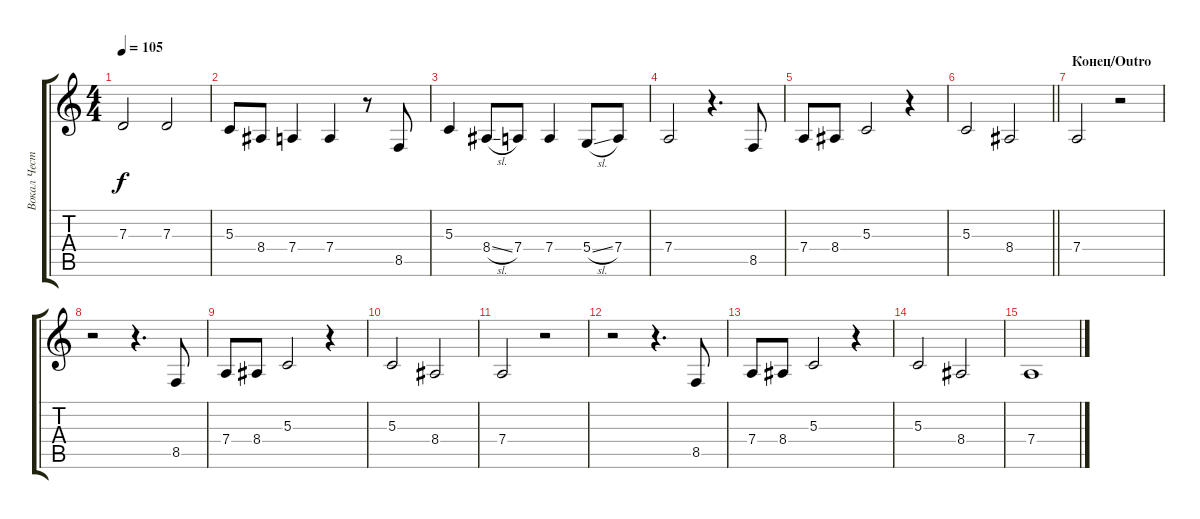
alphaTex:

\track ("Вокал Честера/Chester's vocals" "Вокал Чест") {instrument flute}
\staff {score tabs}
\tuning (E4 B3 G3 D3 A2 E2) {hide}
\ts (4 4)
\tempo 105
\clef g2
\ks c
7.3.2{dy f} 7.3.2 |
5.3.8 8.4.8 7.4.4 7.4.4 r.8 8.5.8 |
5.3.4 8.4{sl}.8 7.4.8 7.4.4 5.4{sl}.8 7.4.8 |
7.4.2 r.4{d} 8.5.8 |
7.4.8 8.4.8 5.3.2 r.4 |
\barLineRight lightlight
5.3.2 8.4.2 |
\section ("" "Конец/Outro")
7.4.2 r.2 |
r.2 r.4{d} 8.5.8 |
7.4.8 8.4.8 5.3.2 r.4 |
5.3.2 8.4.2 |
7.4.2 r.2 |
r.2 r.4{d} 8.5.8 |
7.4.8 8.4.8 5.3.2 r.4 |
5.3.2 8.4.2 |
7.4.1
